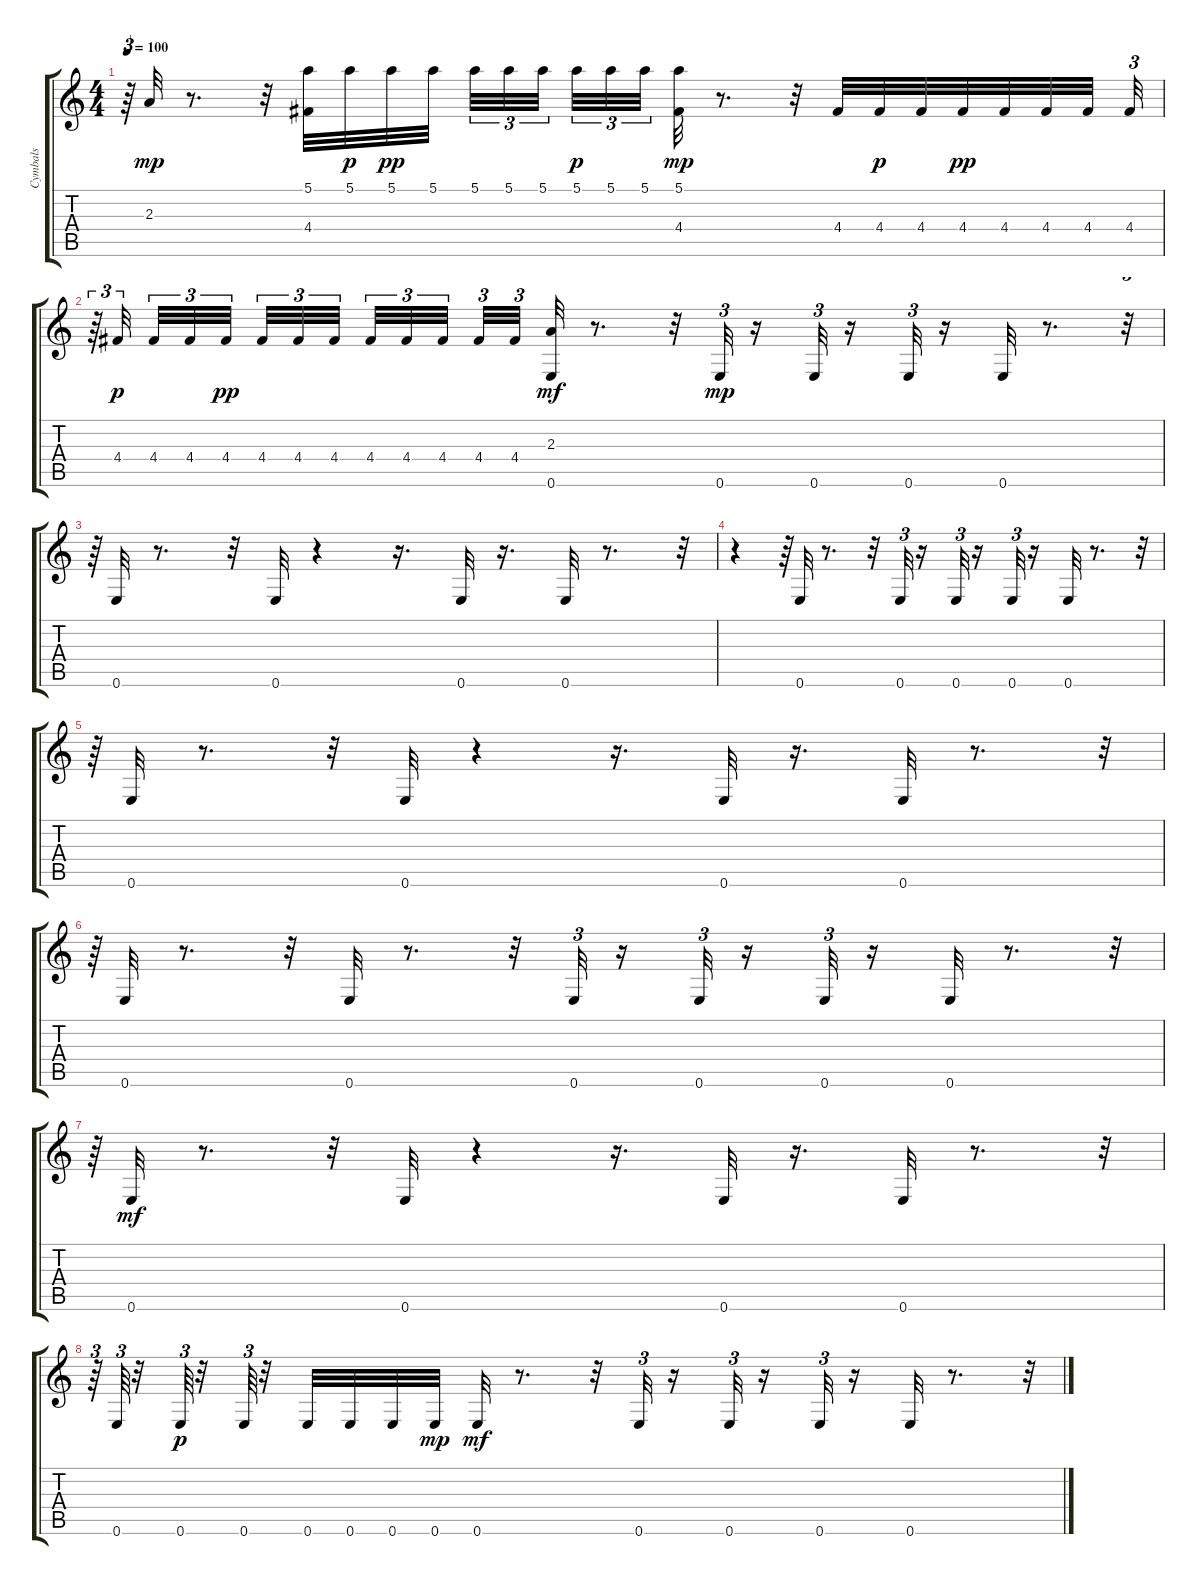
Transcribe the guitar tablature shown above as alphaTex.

\track ("Cymbals" "Cymbals") {instrument acousticguitarnylon}
\staff {score tabs}
\tuning (E4 B3 G3 D3 A2 E2) {hide}
\ts (4 4)
\tempo 100
\clef g2
\ks c
r.64{tu (3 2) dy p} 2.3.32{dy mp} r.8{d} r.32 (5.1 4.4).32 5.1.32{dy p} 5.1.32{dy pp} 5.1.32 5.1.32{tu (3 2)} 5.1.32{tu (3 2)} 5.1.32{tu (3 2)} 5.1.32{tu (3 2) dy p} 5.1.32{tu (3 2)} 5.1.32{tu (3 2)} (5.1 4.4).32{dy mp} r.8{d} r.32 4.4.32 4.4.32{dy p} 4.4.32 4.4.32{dy pp} 4.4.32 4.4.32 4.4.32 4.4.32{tu (3 2)} |
r.64{tu (3 2)} 4.4.32{tu (3 2) dy p} 4.4.32{tu (3 2)} 4.4.32{tu (3 2)} 4.4.32{tu (3 2) dy pp} 4.4.32{tu (3 2)} 4.4.32{tu (3 2)} 4.4.32{tu (3 2)} 4.4.32{tu (3 2)} 4.4.32{tu (3 2)} 4.4.32{tu (3 2)} 4.4.32{tu (3 2)} 4.4.32{tu (3 2)} (2.3 0.6).32{dy mf} r.8{d} r.32 0.6.32{tu (3 2) dy mp} r.16 0.6.32{tu (3 2)} r.16 0.6.32{tu (3 2)} r.16 0.6.32 r.8{d} r.32{tu (3 2)} |
r.64{tu (3 2)} 0.6.32 r.8{d} r.32 0.6.32 r.4 r.16{d} 0.6.32 r.16{d} 0.6.32 r.8{d} r.32{tu (3 2)} |
r.4 r.64{tu (3 2)} 0.6.32 r.8{d} r.32 0.6.32{tu (3 2)} r.16 0.6.32{tu (3 2)} r.16 0.6.32{tu (3 2)} r.16 0.6.32 r.8{d} r.32{tu (3 2)} |
r.64{tu (3 2)} 0.6.32 r.8{d} r.32 0.6.32 r.4 r.16{d} 0.6.32 r.16{d} 0.6.32 r.8{d} r.32{tu (3 2)} |
r.64{tu (3 2)} 0.6.32 r.8{d} r.32 0.6.32 r.8{d} r.32 0.6.32{tu (3 2)} r.16 0.6.32{tu (3 2)} r.16 0.6.32{tu (3 2)} r.16 0.6.32 r.8{d} r.32{tu (3 2)} |
r.64{tu (3 2)} 0.6.32{dy mf} r.8{d} r.32 0.6.32 r.4 r.16{d} 0.6.32 r.16{d} 0.6.32 r.8{d} r.32{tu (3 2)} |
r.64{tu (3 2)} 0.6.64{tu (3 2)} r.32 0.6.64{tu (3 2) dy p} r.32 0.6.64{tu (3 2)} r.32 0.6.32 0.6.32 0.6.32 0.6.32{dy mp} 0.6.32{dy mf} r.8{d} r.32 0.6.32{tu (3 2)} r.16 0.6.32{tu (3 2)} r.16 0.6.32{tu (3 2)} r.16 0.6.32 r.8{d} r.32{tu (3 2)}
